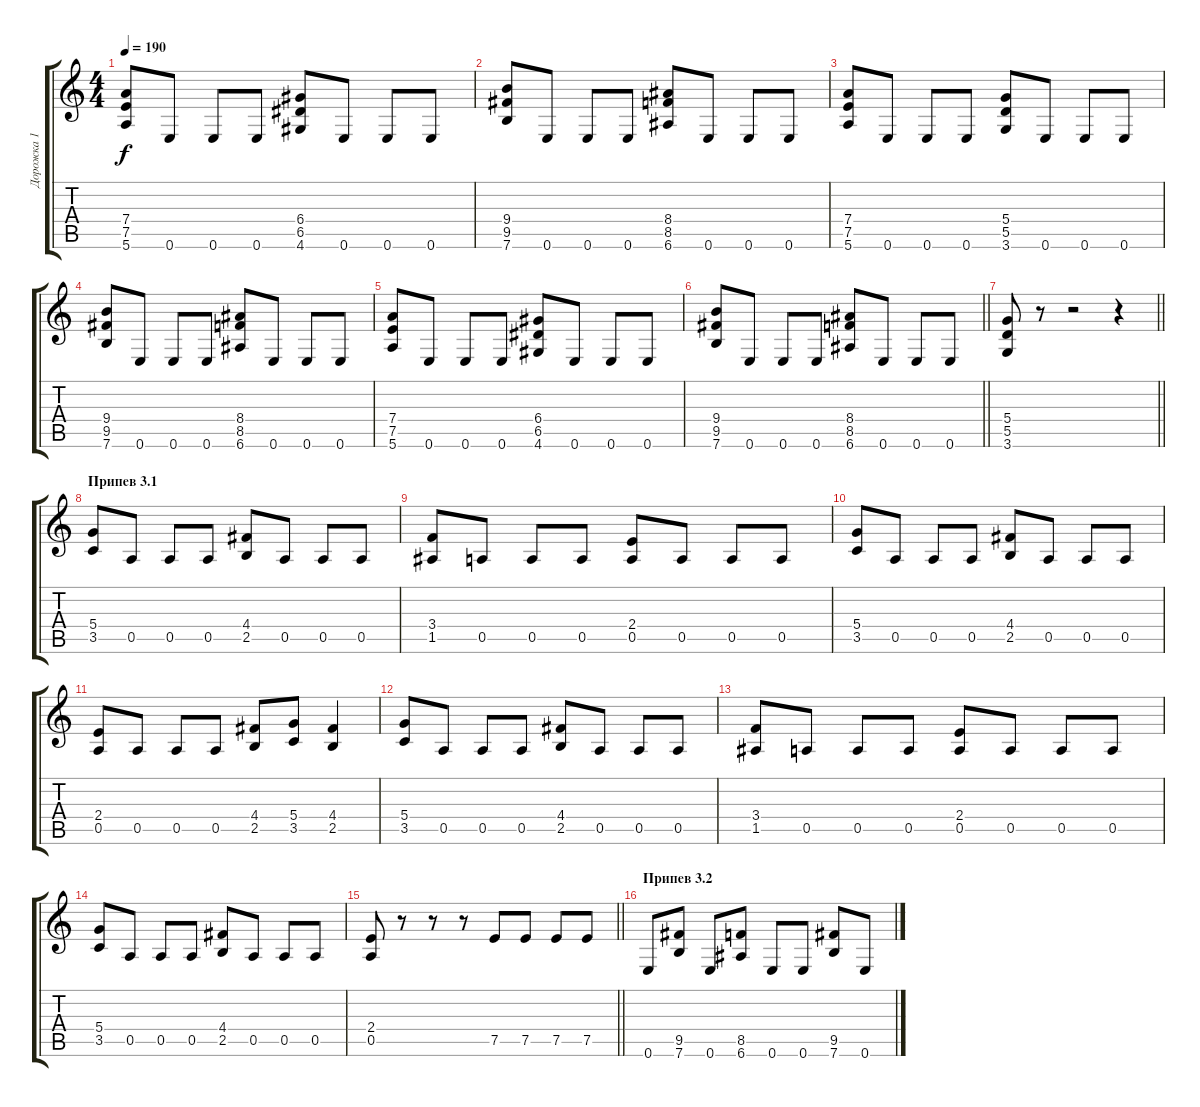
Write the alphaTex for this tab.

\track ("Дорожка 1" "Дорожка 1") {instrument distortionguitar}
\staff {score tabs}
\tuning (E4 B3 G3 D3 A2 E2) {hide}
\ts (4 4)
\tempo 190
\clef g2
\ks c
(7.4 7.5 5.6).8{dy f} 0.6.8 0.6.8 0.6.8 (6.4 6.5 4.6).8 0.6.8 0.6.8 0.6.8 |
(9.4 9.5 7.6).8 0.6.8 0.6.8 0.6.8 (8.4 8.5 6.6).8 0.6.8 0.6.8 0.6.8 |
(7.4 7.5 5.6).8 0.6.8 0.6.8 0.6.8 (5.4 5.5 3.6).8 0.6.8 0.6.8 0.6.8 |
(9.4 9.5 7.6).8 0.6.8 0.6.8 0.6.8 (8.4 8.5 6.6).8 0.6.8 0.6.8 0.6.8 |
(7.4 7.5 5.6).8 0.6.8 0.6.8 0.6.8 (6.4 6.5 4.6).8 0.6.8 0.6.8 0.6.8 |
\barLineRight lightlight
(9.4 9.5 7.6).8 0.6.8 0.6.8 0.6.8 (8.4 8.5 6.6).8 0.6.8 0.6.8 0.6.8 |
\section ("" "")
\barLineRight lightlight
(5.4 5.5 3.6).8 r.8 r.2 r.4 |
\section ("" "Припев 3.1")
(5.4 3.5).8 0.5.8 0.5.8 0.5.8 (4.4 2.5).8 0.5.8 0.5.8 0.5.8 |
(3.4 1.5).8 0.5.8 0.5.8 0.5.8 (2.4 0.5).8 0.5.8 0.5.8 0.5.8 |
(5.4 3.5).8 0.5.8 0.5.8 0.5.8 (4.4 2.5).8 0.5.8 0.5.8 0.5.8 |
(2.4 0.5).8 0.5.8 0.5.8 0.5.8 (4.4 2.5).8 (5.4 3.5).8 (4.4 2.5).4 |
(5.4 3.5).8 0.5.8 0.5.8 0.5.8 (4.4 2.5).8 0.5.8 0.5.8 0.5.8 |
(3.4 1.5).8 0.5.8 0.5.8 0.5.8 (2.4 0.5).8 0.5.8 0.5.8 0.5.8 |
(5.4 3.5).8 0.5.8 0.5.8 0.5.8 (4.4 2.5).8 0.5.8 0.5.8 0.5.8 |
\barLineRight lightlight
(2.4 0.5).8 r.8 r.8 r.8 7.5.8 7.5.8 7.5.8 7.5.8 |
\section ("" "Припев 3.2")
0.6.8 (9.5 7.6).8 0.6.8 (8.5 6.6).8 0.6.8 0.6.8 (9.5 7.6).8 0.6.8
